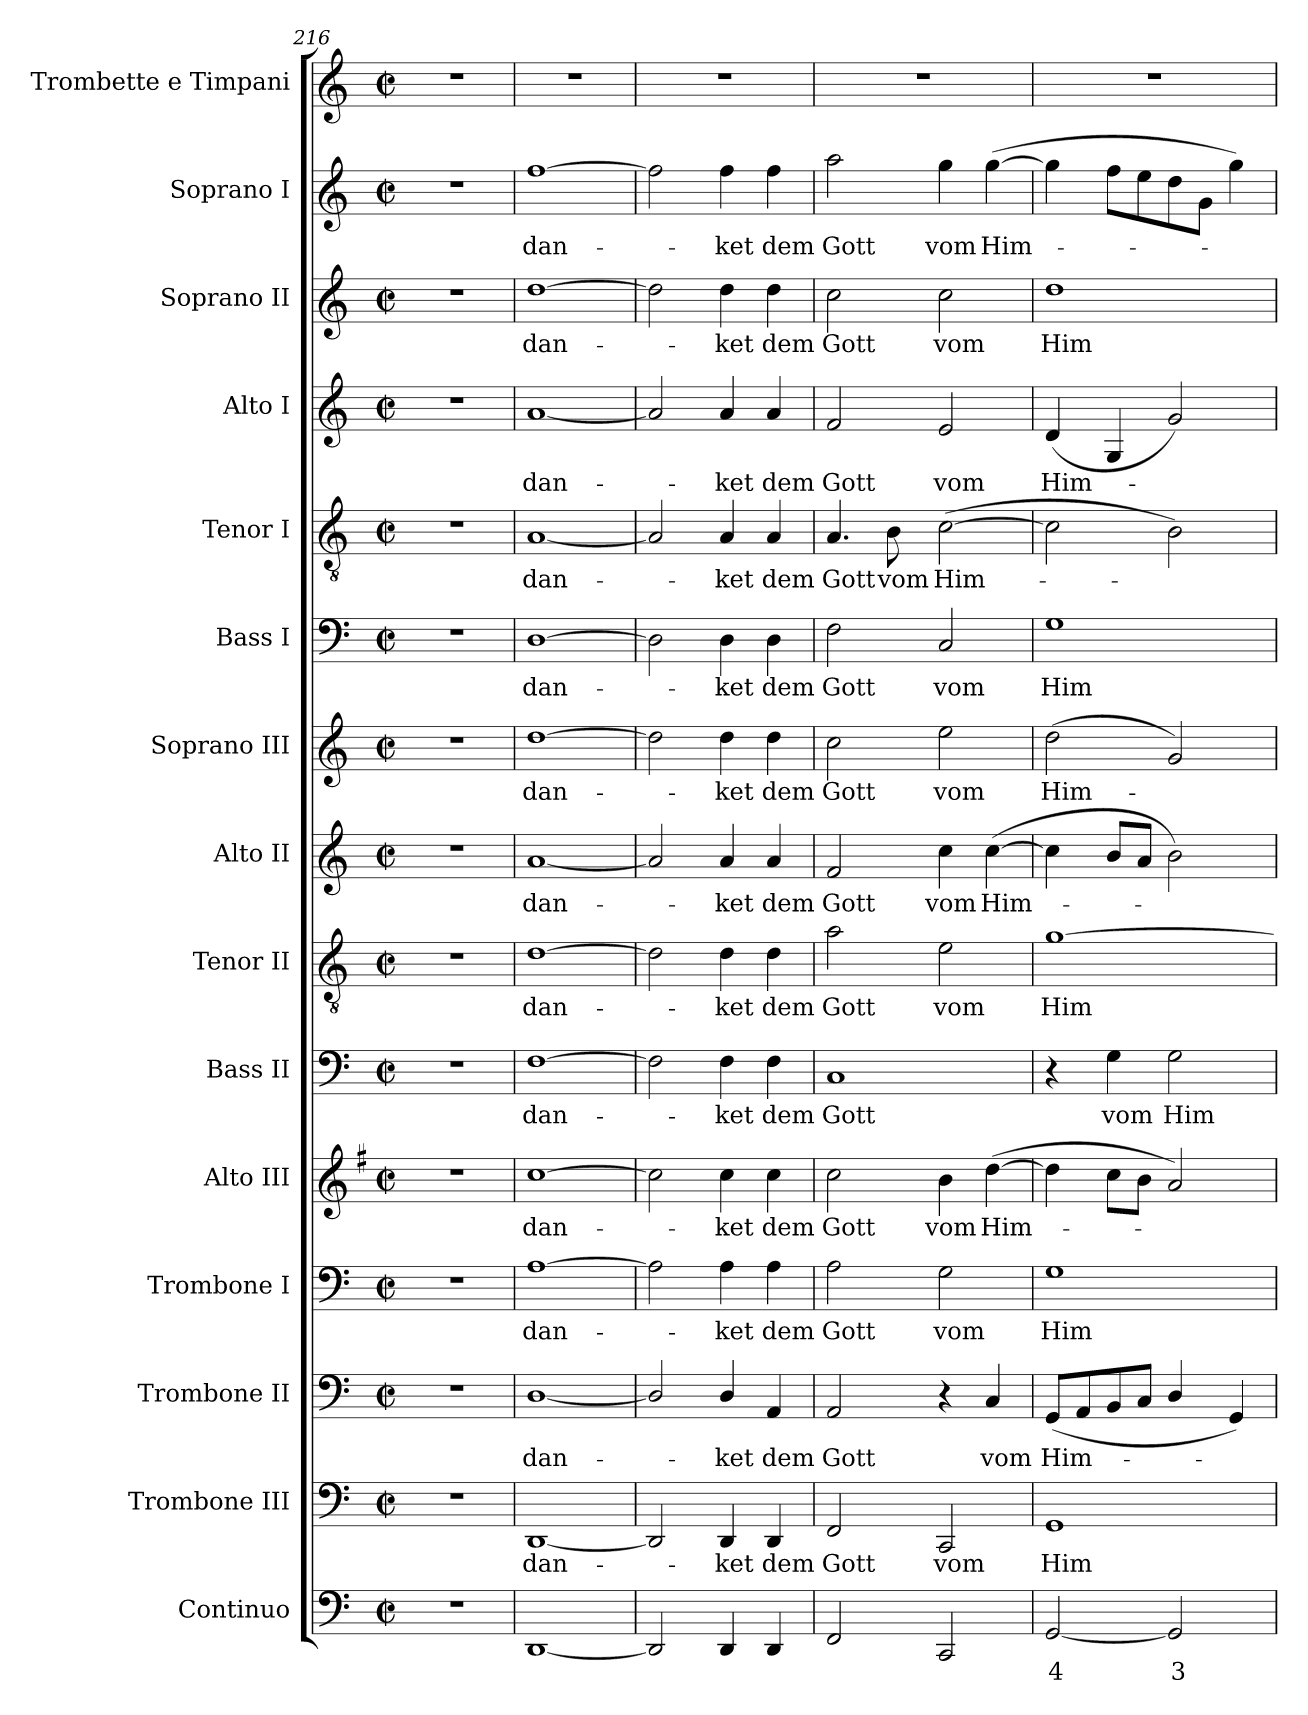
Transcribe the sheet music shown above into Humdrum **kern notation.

**kern	**text	**kern	**text	**kern	**text	**kern	**text	**kern	**text	**kern	**text	**kern	**text	**kern	**text	**kern	**text	**kern	**text	**kern	**text	**kern	**text	**kern	**text	**kern	**text	**kern
*part15	*part15	*part14	*part14	*part13	*part13	*part12	*part12	*part11	*part11	*part10	*part10	*part9	*part9	*part8	*part8	*part7	*part7	*part6	*part6	*part5	*part5	*part4	*part4	*part3	*part3	*part2	*part2	*part1
*staff15	*staff15	*staff14	*staff14	*staff13	*staff13	*staff12	*staff12	*staff11	*staff11	*staff10	*staff10	*staff9	*staff9	*staff8	*staff8	*staff7	*staff7	*staff6	*staff6	*staff5	*staff5	*staff4	*staff4	*staff3	*staff3	*staff2	*staff2	*staff1
*I"Continuo	*	*I"Trombone III	*	*I"Trombone II	*	*I"Trombone I	*	*I"Alto III	*	*I"Bass II	*	*I"Tenor II	*	*I"Alto II	*	*I"Soprano III	*	*I"Bass I	*	*I"Tenor I	*	*I"Alto I	*	*I"Soprano II	*	*I"Soprano I	*	*I"Trombette  e Timpani
*	*	*I'Tb III	*	*I'Tb II	*	*I'Tb I	*	*I'A III	*	*I'B II	*	*I'T II	*	*I'A II	*	*I'S III	*	*I'B I	*	*I'T I	*	*I'A I	*	*I'S II	*	*I'S I	*	*I'Timp
*clefF4	*	*clefF4	*	*clefF4	*	*clefF4	*	*clefG2	*	*clefF4	*	*clefGv2	*	*clefG2	*	*clefG2	*	*clefF4	*	*clefGv2	*	*clefG2	*	*clefG2	*	*clefG2	*	*clefG2
*	*	*	*	*	*	*	*	*ITrd4c7	*	*	*	*	*	*	*	*	*	*	*	*	*	*	*	*	*	*	*	*
*k[]	*	*k[]	*	*k[]	*	*k[]	*	*k[]	*	*k[]	*	*k[]	*	*k[]	*	*k[]	*	*k[]	*	*k[]	*	*k[]	*	*k[]	*	*k[]	*	*k[]
*C:	*	*C:	*	*C:	*	*C:	*	*C:	*	*C:	*	*C:	*	*C:	*	*C:	*	*C:	*	*C:	*	*C:	*	*C:	*	*C:	*	*C:
*M2/2	*	*M2/2	*	*M2/2	*	*M2/2	*	*M2/2	*	*M2/2	*	*M2/2	*	*M2/2	*	*M2/2	*	*M2/2	*	*M2/2	*	*M2/2	*	*M2/2	*	*M2/2	*	*M2/2
*met(c|)	*	*met(c|)	*	*met(c|)	*	*met(c|)	*	*met(c|)	*	*met(c|)	*	*met(c|)	*	*met(c|)	*	*met(c|)	*	*met(c|)	*	*met(c|)	*	*met(c|)	*	*met(c|)	*	*met(c|)	*	*met(c|)
=216	=216	=216	=216	=216	=216	=216	=216	=216	=216	=216	=216	=216	=216	=216	=216	=216	=216	=216	=216	=216	=216	=216	=216	=216	=216	=216	=216	=216
1r	.	1r	.	1r	.	1r	.	1r	.	1r	.	1r	.	1r	.	1r	.	1r	.	1r	.	1r	.	1r	.	1r	.	1r
=217	=217	=217	=217	=217	=217	=217	=217	=217	=217	=217	=217	=217	=217	=217	=217	=217	=217	=217	=217	=217	=217	=217	=217	=217	=217	=217	=217	=217
!	!	!	!LO:LY:b	!	!LO:LY:b	!	!LO:LY:b	!	!LO:LY:b	!	!LO:LY:b	!	!LO:LY:b	!	!LO:LY:b	!	!LO:LY:b	!	!LO:LY:b	!	!LO:LY:b	!	!LO:LY:b	!	!LO:LY:b	!	!LO:LY:b	!
[1DD	.	[1DD	dan-	[1D/	dan-	[1A	dan-	[1f	dan-	[1F	dan-	[1d	dan-	[1a	dan-	[1dd	dan-	[1D	dan-	[1A	dan-	[1a	dan-	[1dd	dan-	[1ff	dan-	1r
=218	=218	=218	=218	=218	=218	=218	=218	=218	=218	=218	=218	=218	=218	=218	=218	=218	=218	=218	=218	=218	=218	=218	=218	=218	=218	=218	=218	=218
2DD]	.	2DD]	.	2D/]	.	2A]	.	2f]	.	2F]	.	2d]	.	2a]	.	2dd]	.	2D]	.	2A]	.	2a]	.	2dd]	.	2ff]	.	1r
!	!	!	!LO:LY:b	!	!LO:LY:b	!	!LO:LY:b	!	!LO:LY:b	!	!LO:LY:b	!	!LO:LY:b	!	!LO:LY:b	!	!LO:LY:b	!	!LO:LY:b	!	!LO:LY:b	!	!LO:LY:b	!	!LO:LY:b	!	!LO:LY:b	!
4DD	.	4DD	ket	4D/	ket	4A	ket	4f	ket	4F	ket	4d	ket	4a	ket	4dd	ket	4D	ket	4A	ket	4a	ket	4dd	ket	4ff	ket	.
!	!	!	!LO:LY:b	!	!LO:LY:b	!	!LO:LY:b	!	!LO:LY:b	!	!LO:LY:b	!	!LO:LY:b	!	!LO:LY:b	!	!LO:LY:b	!	!LO:LY:b	!	!LO:LY:b	!	!LO:LY:b	!	!LO:LY:b	!	!LO:LY:b	!
4DD	.	4DD	dem	4AA	dem	4A	dem	4f	dem	4F	dem	4d	dem	4a	dem	4dd	dem	4D	dem	4A	dem	4a	dem	4dd	dem	4ff	dem	.
=219	=219	=219	=219	=219	=219	=219	=219	=219	=219	=219	=219	=219	=219	=219	=219	=219	=219	=219	=219	=219	=219	=219	=219	=219	=219	=219	=219	=219
!	!	!	!LO:LY:b	!	!LO:LY:b	!	!LO:LY:b	!	!LO:LY:b	!	!LO:LY:b	!	!LO:LY:b	!	!LO:LY:b	!	!LO:LY:b	!	!LO:LY:b	!	!LO:LY:b	!	!LO:LY:b	!	!LO:LY:b	!	!LO:LY:b	!
2FF	.	2FF	Gott	2AA	Gott	2A	Gott	2f	Gott	1C	Gott	2a	Gott	2f	Gott	2cc	Gott	2F	Gott	4.A	Gott	2f	Gott	2cc	Gott	2aa	Gott	1r
!	!	!	!	!	!	!	!	!	!	!	!	!	!	!	!	!	!	!	!	!	!LO:LY:b	!	!	!	!	!	!	!
.	.	.	.	.	.	.	.	.	.	.	.	.	.	.	.	.	.	.	.	8B	vom	.	.	.	.	.	.	.
!	!	!	!LO:LY:b	!	!	!	!LO:LY:b	!	!LO:LY:b	!	!	!	!LO:LY:b	!	!LO:LY:b	!	!LO:LY:b	!	!LO:LY:b	!	!LO:LY:b	!	!LO:LY:b	!	!LO:LY:b	!	!LO:LY:b	!
2CC	.	2CC	vom	4r	.	2G	vom	4e	vom	.	.	2e	vom	4cc	vom	2ee	vom	2C	vom	(>[2c	Him-	2e	vom	2cc	vom	4gg	vom	.
!	!	!	!	!	!LO:LY:b	!	!	!	!LO:LY:b	!	!	!	!	!	!LO:LY:b	!	!	!	!	!	!	!	!	!	!	!	!LO:LY:b	!
.	.	.	.	4C	vom	.	.	(<[4g	Him-	.	.	.	.	(>[4cc	Him-	.	.	.	.	.	.	.	.	.	.	(>[4gg	Him-	.
=220	=220	=220	=220	=220	=220	=220	=220	=220	=220	=220	=220	=220	=220	=220	=220	=220	=220	=220	=220	=220	=220	=220	=220	=220	=220	=220	=220	=220
!	!LO:LY:b	!	!LO:LY:b	!	!LO:LY:b	!	!LO:LY:b	!	!	!	!	!	!LO:LY:b	!	!	!	!LO:LY:b	!	!LO:LY:b	!	!	!	!LO:LY:b	!	!LO:LY:b	!	!	!
[2GG	4	1GG	Him-	(<8GGL	Him-	1G	Him-	4g]	.	4r	.	[1g	Him-	4cc]	.	(<2dd	Him-	1G	Him-	2c]	.	(<4d	Him-	1dd	Him-	4gg]	.	1r
.	.	.	.	8AA	.	.	.	.	.	.	.	.	.	.	.	.	.	.	.	.	.	.	.	.	.	.	.	.
!	!	!	!	!	!	!	!	!	!	!	!LO:LY:b	!	!	!	!	!	!	!	!	!	!	!	!	!	!	!	!	!
.	.	.	.	8BB	.	.	.	8fL	.	4G	vom	.	.	8bL	.	.	.	.	.	.	.	4G	.	.	.	8ffL	.	.
.	.	.	.	8CJ	.	.	.	8eJ	.	.	.	.	.	8aJ	.	.	.	.	.	.	.	.	.	.	.	8ee	.	.
!	!LO:LY:b	!	!	!	!	!	!	!	!	!	!LO:LY:b	!	!	!	!	!	!	!	!	!	!	!	!	!	!	!	!	!
2GG]	3	.	.	4D/	.	.	.	2d)	.	2G	Him-	.	.	2b)	.	2g)	.	.	.	2B)	.	2g)	.	.	.	8dd	.	.
.	.	.	.	.	.	.	.	.	.	.	.	.	.	.	.	.	.	.	.	.	.	.	.	.	.	8gJ	.	.
.	.	.	.	4GG)	.	.	.	.	.	.	.	.	.	.	.	.	.	.	.	.	.	.	.	.	.	4gg)	.	.
=	=	=	=	=	=	=	=	=	=	=	=	=	=	=	=	=	=	=	=	=	=	=	=	=	=	=	=	=
*-	*-	*-	*-	*-	*-	*-	*-	*-	*-	*-	*-	*-	*-	*-	*-	*-	*-	*-	*-	*-	*-	*-	*-	*-	*-	*-	*-	*-
